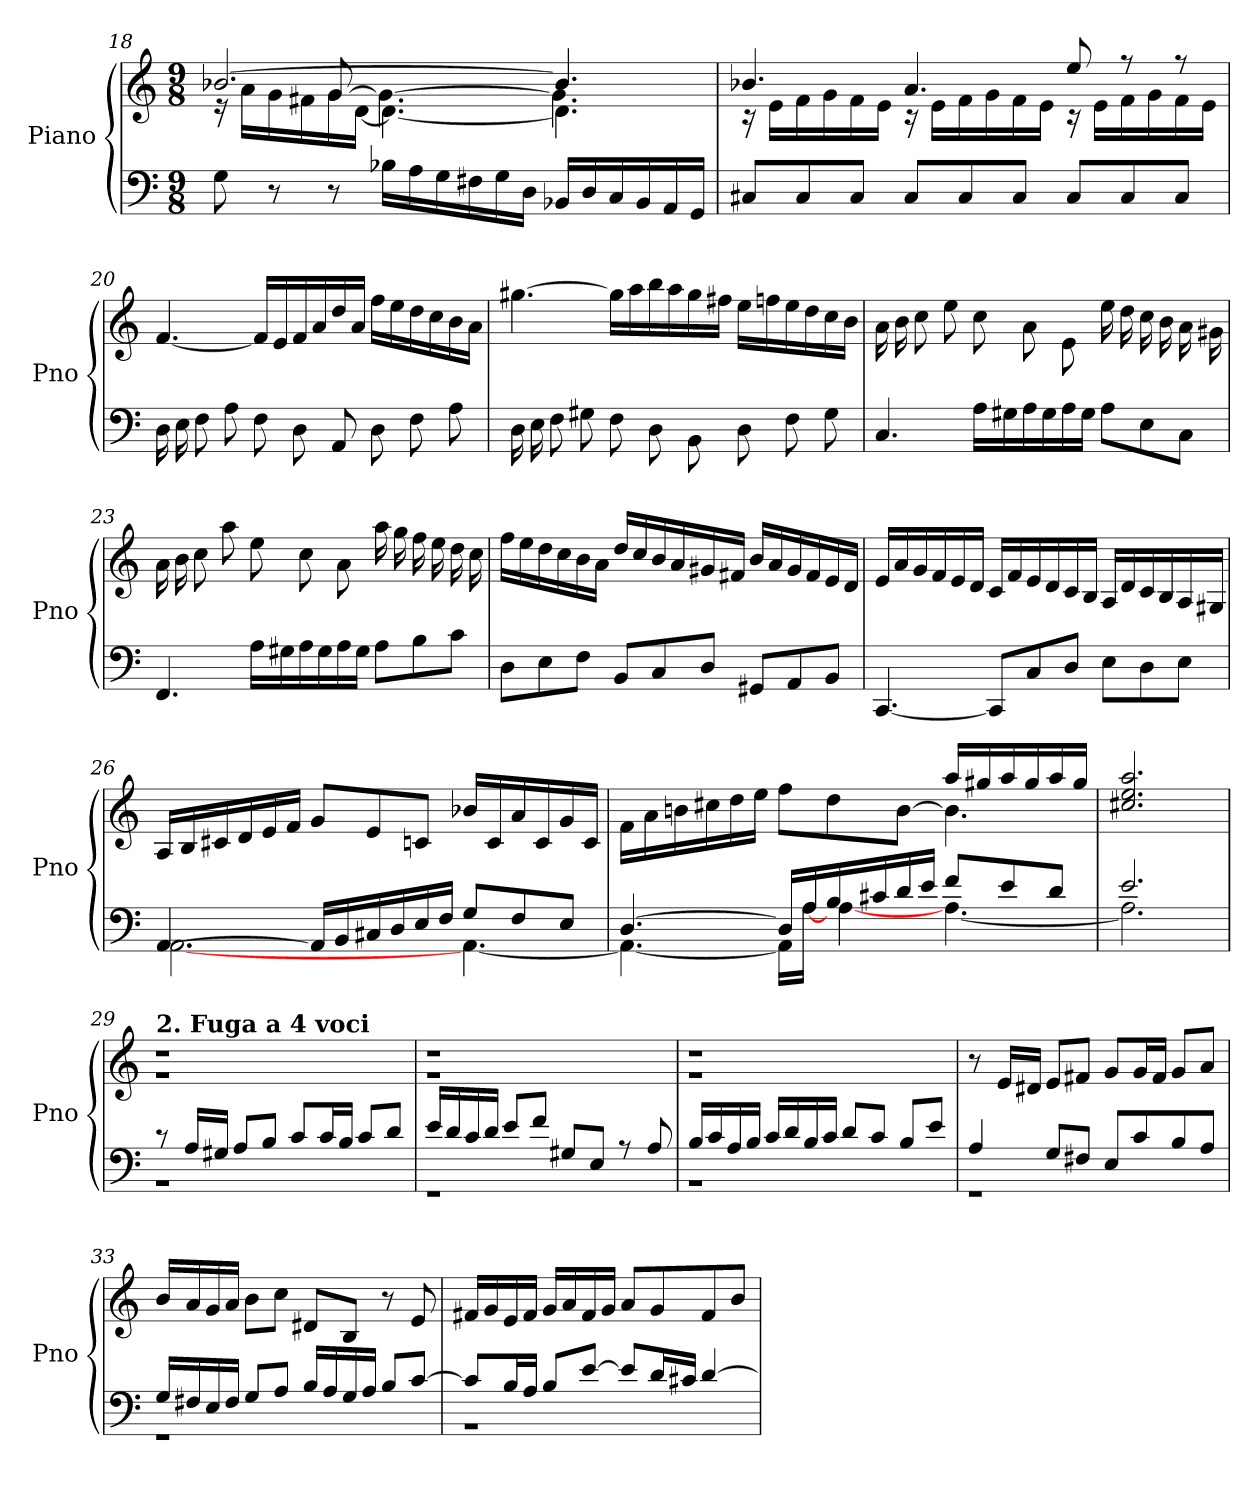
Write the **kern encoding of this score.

**kern	**kern
*part1	*part1
*staff2	*staff1
*I"Piano	*
*I'Pno	*
*clefF4	*clefG2
*k[]	*k[]
*C:	*C:
*M9/8	*M9/8
=18	=18
*	*^
*	*	*^
8G	[2.b-X/	16r	4ryy
.	.	16a\LL	.
8r	.	16g\	.
.	.	16f#X\	.
8r	.	16g/	[8g/
.	.	[16d\JJ	.
16B-X\LL	.	4.d\_	4.g\_
16A\	.	.	.
16G\	.	.	.
16F#X\	.	.	.
16G\	.	.	.
16D\JJ	.	.	.
16BB-XLL	4.b-/]	4.d\]	4.g\]
16D	.	.	.
16C	.	.	.
16BB-	.	.	.
16AA	.	.	.
16GGJJ	.	.	.
*	*	*v	*v
!!LO:LB:g=z
=19	=19	=19
*^	*	*
8C#XL	1ryy	4.b-X/	16r
.	.	.	16eLL
8C#	.	.	16f
.	.	.	16g
8C#J	.	.	16f
.	.	.	16eJJ
8C#L	.	4.a/	16r
.	.	.	16eLL
8C#	.	.	16f
.	.	.	16g
8C#J	.	.	16f
.	.	.	16eJJ
8C#L	.	8ee/	16r
.	.	.	16eLL
8C#	.	8r	16f
.	.	.	16g
8C#J	8ryy	8r	16f
.	.	.	16eJJ
=20	=20	=20	=20
16DLL	1ryy	[4.f/	1ryy
16E	.	.	.
8F	.	.	.
8AJ	.	.	.
8FL	.	16fLL]	.
.	.	16e	.
8D	.	16f	.
.	.	16a	.
8AAJ	.	16dd	.
.	.	16aJJ	.
8DL	.	16ff\LL	.
.	.	16ee\	.
8F	.	16dd\	.
.	.	16cc\	.
8AJ	8ryy	16b\	8ryy
.	.	16a\JJ	.
*	*	*v	*v
!!LO:LB:g=z
=21	=21	=21
16D\LL	1ryy	[4.gg#X
16E\	.	.
8F\	.	.
8G#X\J	.	.
8F\L	.	16gg#\LL]
.	.	16aa\
8D\	.	16bb\
.	.	16aa\
8BB\J	.	16gg#\
.	.	16ff#X\JJ
8D\L	.	16ee\LL
.	.	16ffn\
8F\	.	16ee\
.	.	16dd\
8G#\J	8ryy	16cc\
.	.	16b\JJ
=22	=22	=22
4.C/	1ryy	16a\LL
.	.	16b\
.	.	8cc\
.	.	8ee\J
16A\LL	.	8cc\L
16G#X\	.	.
16A\	.	8a\
16G#\	.	.
16A\	.	8e\J
16G#\JJ	.	.
8A\L	.	16ee\LL
.	.	16dd\
8E\	.	16cc\
.	.	16b\
8C\J	8ryy	16a\
.	.	16g#X\JJ
!!LO:LB:g=z
=23	=23	=23
4.FF/	1ryy	16a\LL
.	.	16b\
.	.	8cc\
.	.	8aa\J
16A\LL	.	8ee\L
16G#X\	.	.
16A\	.	8cc\
16G#\	.	.
16A\	.	8a\J
16G#\JJ	.	.
8A\L	.	16aa\LL
.	.	16gg\
8B\	.	16ff\
.	.	16ee\
8c\J	8ryy	16dd\
.	.	16cc\JJ
=24	=24	=24
8D\L	1ryy	16ff\LL
.	.	16ee\
8E\	.	16dd\
.	.	16cc\
8F\J	.	16b\
.	.	16a\JJ
8BB/L	.	16ddLL
.	.	16cc
8C/	.	16b
.	.	16a
8D/J	.	16g#X
.	.	16f#XJJ
8GG#X/L	.	16bLL
.	.	16a
8AA/	.	16g#
.	.	16f#
8BB/J	8ryy	16e
.	.	16dJJ
!!LO:LB:g=z
=25	=25	=25
*	*	*^
[4.CC/	1ryy	16e/LL	1ryy
.	.	16a/	.
.	.	16g/	.
.	.	16f/	.
.	.	16e/	.
.	.	16d/JJ	.
8CCL]	.	16c/LL	.
.	.	16f/	.
8C	.	16e/	.
.	.	16d/	.
8DJ	.	16c/	.
.	.	16B/JJ	.
8E\L	.	16A/LL	.
.	.	16d/	.
8D\	.	16c/	.
.	.	16B/	.
8E\J	8ryy	16A/	8ryy
.	.	16G#X/JJ	.
=26	=26	=26	=26
[4.AA/	[2.AA\	16ALL	1ryy
.	.	16B	.
.	.	16c#X	.
.	.	16d	.
.	.	16e	.
.	.	16fJJ	.
16AALL]	.	8gL	.
16BB	.	.	.
16C#X	.	8e	.
16D	.	.	.
16E	.	8cnJ	.
16FJJ	.	.	.
8GL	[4.AA\	16b-XLL	.
.	.	16c	.
8F	.	16a	.
.	.	16c	.
8EJ	.	16g	8ryy
.	.	16cJJ	.
!!LO:LB:g=z	!!
=27	=27	=27	=27
[4.D/	4.AA\_	16fLL	4.ryy
.	.	16a	.
.	.	16bn	.
.	.	16cc#X	.
.	.	16dd	.
.	.	16eeJJ	.
16DLL]	16AALL]	8ffL	4.ryy
16A	[16AJJ	.	.
16B	[4A\	8dd	.
16c#X	.	.	.
16d	.	[8bJ	.
16eJJ	.	.	.
8fL	[4.A\	4.b\]	16aa/LL
.	.	.	16gg#X/
8e	.	.	16aa/
.	.	.	16gg#/
8dJ	.	.	16aa/
.	.	.	16gg#/JJ
=28	=28	=28	=28
2.e/	2.A\]	2.cc#X/ 2.ee/ 2.aa/	2.ryy
!!LO:LB:g=z	!!
=29	=29	=29	=29
!	!	!LO:TX:a:B:t=2. Fuga a 4 voci	!
8r	1r	1r	1r
16ALL	.	.	.
16G#XJJ	.	.	.
8AL	.	.	.
8BJ	.	.	.
8cL	.	.	.
16cL	.	.	.
16BJJ	.	.	.
8cL	.	.	.
8dJ	.	.	.
=30	=30	=30	=30
16e/LL	1r	1r	1r
16d/	.	.	.
16c/	.	.	.
16d/JJ	.	.	.
8e/L	.	.	.
8f/J	.	.	.
8G#X/L	.	.	.
8E/J	.	.	.
8r	.	.	.
8A/	.	.	.
=31	=31	=31	=31
16BLL	1r	1r	1r
16c	.	.	.
16A	.	.	.
16BJJ	.	.	.
16c/LL	.	.	.
16d/	.	.	.
16B/	.	.	.
16c/JJ	.	.	.
8d/L	.	.	.
8c/J	.	.	.
8BL	.	.	.
8eJ	.	.	.
*	*	*v	*v
!!LO:LB:g=z
=32	=32	=32
4A/	1r	8r
.	.	16eLL
.	.	16d#XJJ
8GL	.	8eL
8F#XJ	.	8f#XJ
8EL	.	8gL
8c	.	16gL
.	.	16f#JJ
8B	.	8gL
8AJ	.	8aJ
=33	=33	=33
16GLL	1r	16bLL
16F#X	.	16a
16E	.	16g
16F#JJ	.	16aJJ
8G/L	.	8bL
8A/J	.	8ccJ
16BLL	.	8d#XL
16A	.	.
16G	.	8BJ
16AJJ	.	.
8B/L	.	8r
[8c/J	.	8e
=34	=34	=34
8cL]	1r	16f#XLL
.	.	16g
16BL	.	16e
16AJJ	.	16f#JJ
8B/L	.	16gLL
.	.	16a
[8e/J	.	16f#
.	.	16gJJ
8e/L]	.	8aL
16d/L	.	8g
16c#X/JJ	.	.
[4d/	.	8f#
.	.	8bJ
*v	*v	*
=	=
*-	*-
